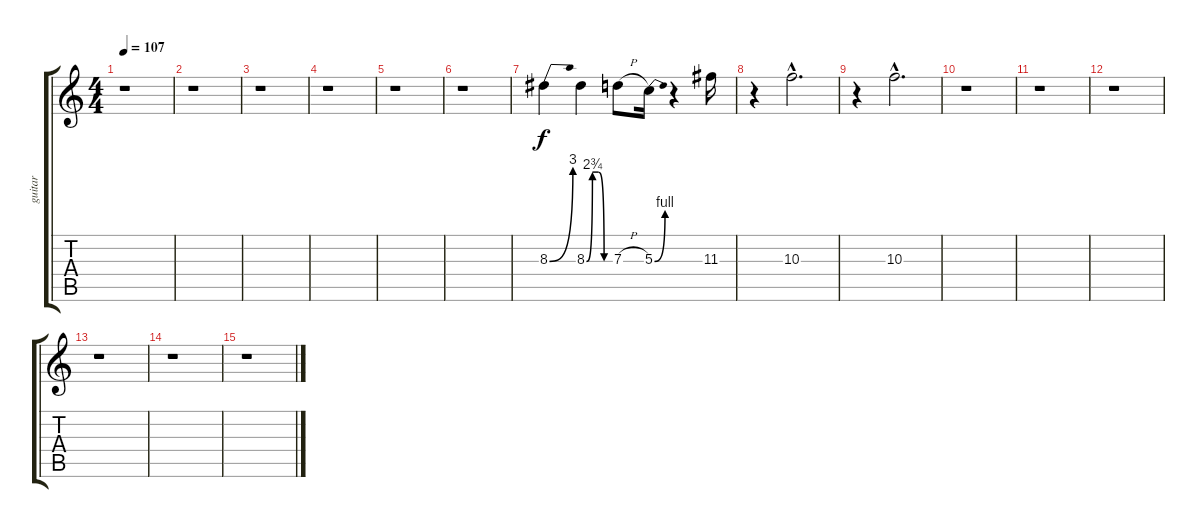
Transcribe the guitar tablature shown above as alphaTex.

\track ("guitar" "guitar") {instrument distortionguitar}
\staff {score tabs}
\tuning (E4 B3 G3 D3 A2 E2) {hide}
\ts (4 4)
\tempo 107
\clef g2
\ks c
r.1{dy ppp} |
r.1 |
r.1 |
r.1 |
r.1 |
r.1 |
8.3{be (bend 0 0 60 12)}.4{dy f} 8.3{be (custom 0 0 15 11 30 11 45 0 60 0)}.4 7.3{h}.8 5.3{be (bend 0 0 60 4)}.16 r.4 11.3.16 |
r.4 10.3{hac}.2{d} |
r.4 10.3{hac}.2{d} |
r.1 |
r.1 |
r.1 |
r.1 |
r.1 |
r.1
